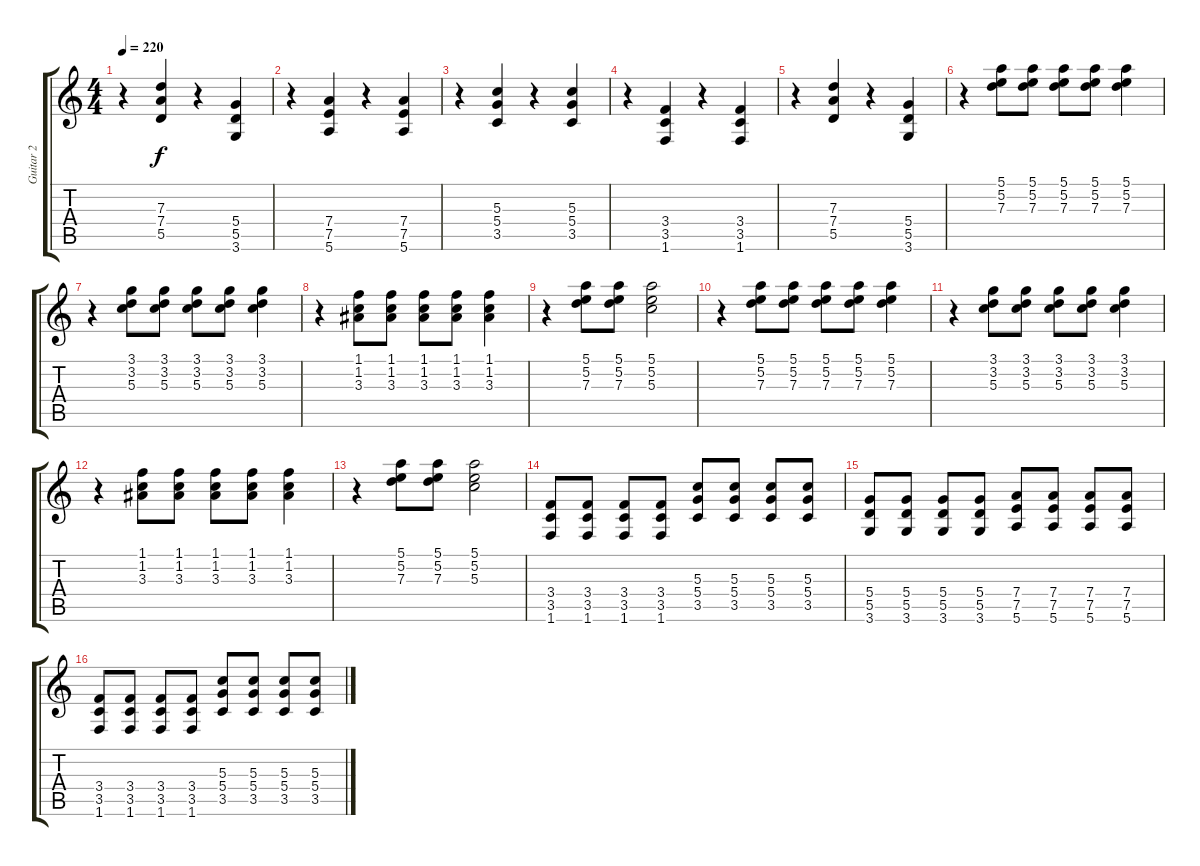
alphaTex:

\track ("Guitar 2" "Guitar 2") {instrument distortionguitar}
\staff {score tabs}
\tuning (E4 B3 G3 D3 A2 E2) {hide}
\ts (4 4)
\tempo 220
\clef g2
\ks c
r.4{dy f} (7.3 7.4 5.5).4 r.4 (5.4 5.5 3.6).4 |
r.4 (7.4 7.5 5.6).4 r.4 (7.4 7.5 5.6).4 |
r.4 (5.3 5.4 3.5).4 r.4 (5.3 5.4 3.5).4 |
r.4 (3.4 3.5 1.6).4 r.4 (3.4 3.5 1.6).4 |
r.4 (7.3 7.4 5.5).4 r.4 (5.4 5.5 3.6).4 |
r.4 (5.1 5.2 7.3).8 (5.1 5.2 7.3).8 (5.1 5.2 7.3).8 (5.1 5.2 7.3).8 (5.1 5.2 7.3).4 |
r.4 (3.1 3.2 5.3).8 (3.1 3.2 5.3).8 (3.1 3.2 5.3).8 (3.1 3.2 5.3).8 (3.1 3.2 5.3).4 |
r.4 (1.1 1.2 3.3).8 (1.1 1.2 3.3).8 (1.1 1.2 3.3).8 (1.1 1.2 3.3).8 (1.1 1.2 3.3).4 |
r.4 (5.1 5.2 7.3).8 (5.1 5.2 7.3).8 (5.1 5.2 5.3).2 |
r.4 (5.1 5.2 7.3).8 (5.1 5.2 7.3).8 (5.1 5.2 7.3).8 (5.1 5.2 7.3).8 (5.1 5.2 7.3).4 |
r.4 (3.1 3.2 5.3).8 (3.1 3.2 5.3).8 (3.1 3.2 5.3).8 (3.1 3.2 5.3).8 (3.1 3.2 5.3).4 |
r.4 (1.1 1.2 3.3).8 (1.1 1.2 3.3).8 (1.1 1.2 3.3).8 (1.1 1.2 3.3).8 (1.1 1.2 3.3).4 |
r.4 (5.1 5.2 7.3).8 (5.1 5.2 7.3).8 (5.1 5.2 5.3).2 |
(3.4 3.5 1.6).8 (3.4 3.5 1.6).8 (3.4 3.5 1.6).8 (3.4 3.5 1.6).8 (5.3 5.4 3.5).8 (5.3 5.4 3.5).8 (5.3 5.4 3.5).8 (5.3 5.4 3.5).8 |
(5.4 5.5 3.6).8 (5.4 5.5 3.6).8 (5.4 5.5 3.6).8 (5.4 5.5 3.6).8 (7.4 7.5 5.6).8 (7.4 7.5 5.6).8 (7.4 7.5 5.6).8 (7.4 7.5 5.6).8 |
(3.4 3.5 1.6).8 (3.4 3.5 1.6).8 (3.4 3.5 1.6).8 (3.4 3.5 1.6).8 (5.3 5.4 3.5).8 (5.3 5.4 3.5).8 (5.3 5.4 3.5).8 (5.3 5.4 3.5).8
